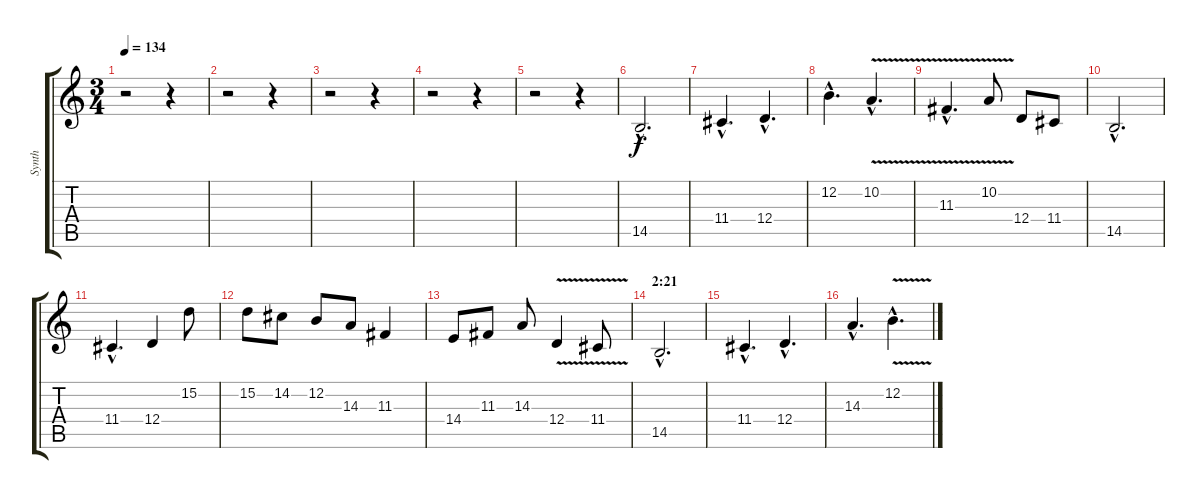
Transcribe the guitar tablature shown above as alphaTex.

\track ("Synth" "Synth") {instrument lead2sawtooth}
\staff {score tabs}
\tuning (E4 B3 G3 D3 A2 E2) {hide}
\ts (3 4)
\tempo 134
\clef g2
\ks c
r.2{dy f} r.4 |
r.2 r.4 |
r.2 r.4 |
r.2 r.4 |
r.2 r.4 |
\section ("" "")
14.5{hac}.2{d volume 12} |
\section ("" "")
11.4{hac}.4{d} 12.4{hac}.4{d} |
12.2{hac}.4{d} 10.2{v hac}.4{d} |
11.3{v hac}.4{d} 10.2{v}.8 12.4.8 11.4.8 |
14.5{hac}.2{d} |
11.4{hac}.4{d} 12.4.4 15.2.8 |
15.2.8 14.2.8 12.2.8 14.3.8 11.3.4 |
14.4.8 11.3.8 14.3.8 12.4{v}.4 11.4{v}.8 |
\section ("" "2:21")
14.5{hac}.2{d} |
11.4{hac}.4{d} 12.4{hac}.4{d} |
14.3{hac}.4{d} 12.2{v hac}.4{d}
